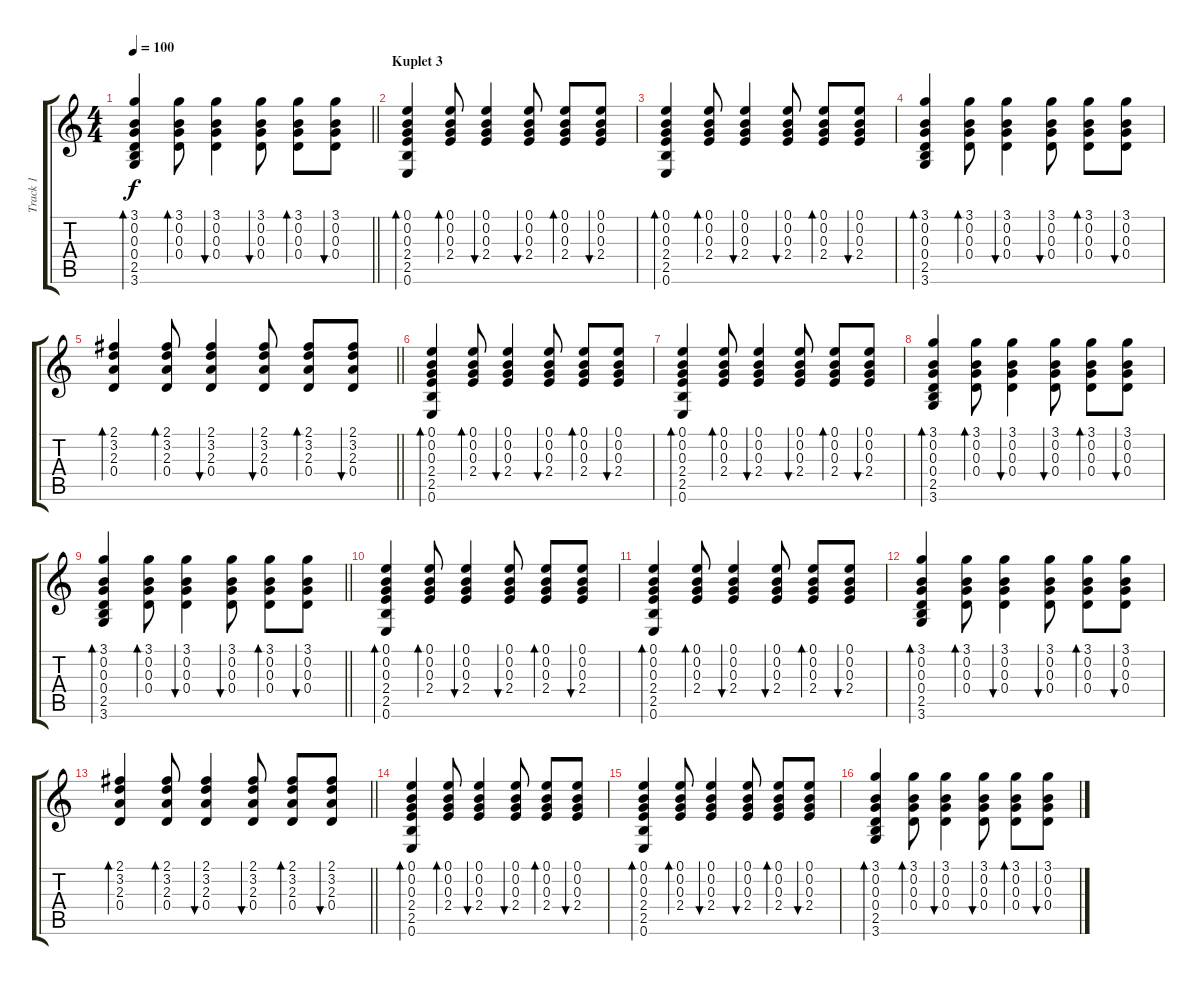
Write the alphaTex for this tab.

\track ("Track 1" "Track 1") {instrument acousticguitarsteel}
\staff {score tabs}
\tuning (E4 B3 G3 D3 A2 E2) {hide}
\ts (4 4)
\tempo 100
\clef g2
\barLineRight lightlight
\ks c
(3.1 0.2 0.3 0.4 2.5 3.6).4{bd 60 dy f} (3.1 0.2 0.3 0.4).8{bd 60} (3.1 0.2 0.3 0.4).4{bu 60} (3.1 0.2 0.3 0.4).8{bu 60} (3.1 0.2 0.3 0.4).8{bd 60} (3.1 0.2 0.3 0.4).8{bu 60} |
\section ("" "Kuplet 3")
(0.1 0.2 0.3 2.4 2.5 0.6).4{bd 60} (0.1 0.2 0.3 2.4).8{bd 60} (0.1 0.2 0.3 2.4).4{bu 60} (0.1 0.2 0.3 2.4).8{bu 60} (0.1 0.2 0.3 2.4).8{bd 60} (0.1 0.2 0.3 2.4).8{bu 60} |
(0.1 0.2 0.3 2.4 2.5 0.6).4{bd 60} (0.1 0.2 0.3 2.4).8{bd 60} (0.1 0.2 0.3 2.4).4{bu 60} (0.1 0.2 0.3 2.4).8{bu 60} (0.1 0.2 0.3 2.4).8{bd 60} (0.1 0.2 0.3 2.4).8{bu 60} |
(3.1 0.2 0.3 0.4 2.5 3.6).4{bd 60} (3.1 0.2 0.3 0.4).8{bd 60} (3.1 0.2 0.3 0.4).4{bu 60} (3.1 0.2 0.3 0.4).8{bu 60} (3.1 0.2 0.3 0.4).8{bd 60} (3.1 0.2 0.3 0.4).8{bu 60} |
\barLineRight lightlight
(2.1 3.2 2.3 0.4).4{bd 60} (2.1 3.2 2.3 0.4).8{bd 60} (2.1 3.2 2.3 0.4).4{bu 60} (2.1 3.2 2.3 0.4).8{bu 60} (2.1 3.2 2.3 0.4).8{bd 60} (2.1 3.2 2.3 0.4).8{bu 60} |
(0.1 0.2 0.3 2.4 2.5 0.6).4{bd 60} (0.1 0.2 0.3 2.4).8{bd 60} (0.1 0.2 0.3 2.4).4{bu 60} (0.1 0.2 0.3 2.4).8{bu 60} (0.1 0.2 0.3 2.4).8{bd 60} (0.1 0.2 0.3 2.4).8{bu 60} |
(0.1 0.2 0.3 2.4 2.5 0.6).4{bd 60} (0.1 0.2 0.3 2.4).8{bd 60} (0.1 0.2 0.3 2.4).4{bu 60} (0.1 0.2 0.3 2.4).8{bu 60} (0.1 0.2 0.3 2.4).8{bd 60} (0.1 0.2 0.3 2.4).8{bu 60} |
(3.1 0.2 0.3 0.4 2.5 3.6).4{bd 60} (3.1 0.2 0.3 0.4).8{bd 60} (3.1 0.2 0.3 0.4).4{bu 60} (3.1 0.2 0.3 0.4).8{bu 60} (3.1 0.2 0.3 0.4).8{bd 60} (3.1 0.2 0.3 0.4).8{bu 60} |
\barLineRight lightlight
(3.1 0.2 0.3 0.4 2.5 3.6).4{bd 60} (3.1 0.2 0.3 0.4).8{bd 60} (3.1 0.2 0.3 0.4).4{bu 60} (3.1 0.2 0.3 0.4).8{bu 60} (3.1 0.2 0.3 0.4).8{bd 60} (3.1 0.2 0.3 0.4).8{bu 60} |
(0.1 0.2 0.3 2.4 2.5 0.6).4{bd 60} (0.1 0.2 0.3 2.4).8{bd 60} (0.1 0.2 0.3 2.4).4{bu 60} (0.1 0.2 0.3 2.4).8{bu 60} (0.1 0.2 0.3 2.4).8{bd 60} (0.1 0.2 0.3 2.4).8{bu 60} |
(0.1 0.2 0.3 2.4 2.5 0.6).4{bd 60} (0.1 0.2 0.3 2.4).8{bd 60} (0.1 0.2 0.3 2.4).4{bu 60} (0.1 0.2 0.3 2.4).8{bu 60} (0.1 0.2 0.3 2.4).8{bd 60} (0.1 0.2 0.3 2.4).8{bu 60} |
(3.1 0.2 0.3 0.4 2.5 3.6).4{bd 60} (3.1 0.2 0.3 0.4).8{bd 60} (3.1 0.2 0.3 0.4).4{bu 60} (3.1 0.2 0.3 0.4).8{bu 60} (3.1 0.2 0.3 0.4).8{bd 60} (3.1 0.2 0.3 0.4).8{bu 60} |
\barLineRight lightlight
(2.1 3.2 2.3 0.4).4{bd 60} (2.1 3.2 2.3 0.4).8{bd 60} (2.1 3.2 2.3 0.4).4{bu 60} (2.1 3.2 2.3 0.4).8{bu 60} (2.1 3.2 2.3 0.4).8{bd 60} (2.1 3.2 2.3 0.4).8{bu 60} |
(0.1 0.2 0.3 2.4 2.5 0.6).4{bd 60} (0.1 0.2 0.3 2.4).8{bd 60} (0.1 0.2 0.3 2.4).4{bu 60} (0.1 0.2 0.3 2.4).8{bu 60} (0.1 0.2 0.3 2.4).8{bd 60} (0.1 0.2 0.3 2.4).8{bu 60} |
(0.1 0.2 0.3 2.4 2.5 0.6).4{bd 60} (0.1 0.2 0.3 2.4).8{bd 60} (0.1 0.2 0.3 2.4).4{bu 60} (0.1 0.2 0.3 2.4).8{bu 60} (0.1 0.2 0.3 2.4).8{bd 60} (0.1 0.2 0.3 2.4).8{bu 60} |
(3.1 0.2 0.3 0.4 2.5 3.6).4{bd 60} (3.1 0.2 0.3 0.4).8{bd 60} (3.1 0.2 0.3 0.4).4{bu 60} (3.1 0.2 0.3 0.4).8{bu 60} (3.1 0.2 0.3 0.4).8{bd 60} (3.1 0.2 0.3 0.4).8{bu 60}
